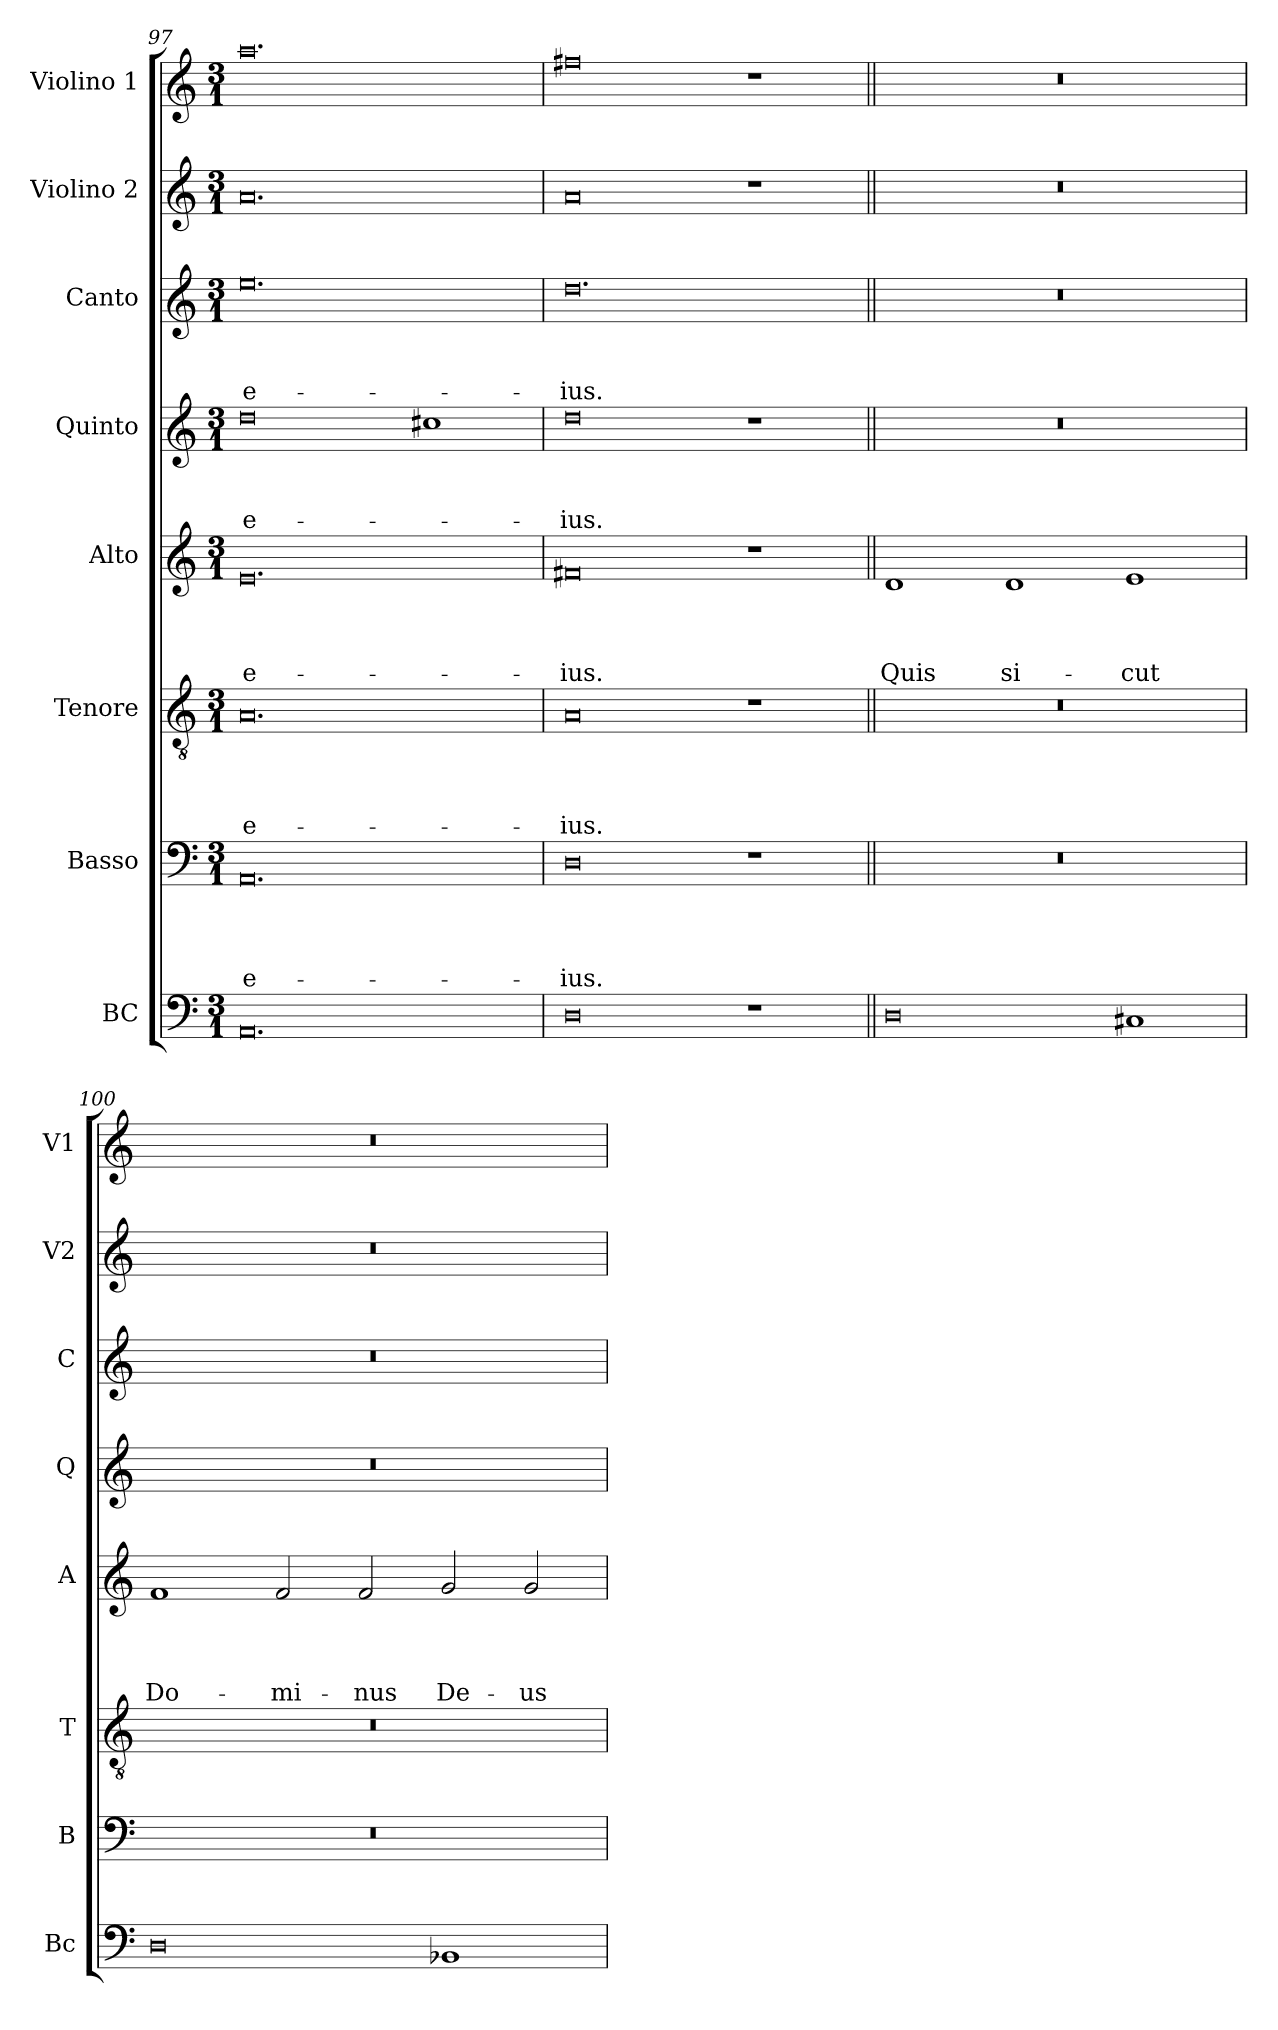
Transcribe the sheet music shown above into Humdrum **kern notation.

**kern	**kern	**text	**text	**text	**text	**kern	**text	**text	**text	**text	**kern	**text	**text	**text	**text	**kern	**text	**text	**text	**kern	**text	**text	**text	**kern	**kern
*part8	*part7	*part7	*part7	*part7	*part7	*part6	*part6	*part6	*part6	*part6	*part5	*part5	*part5	*part5	*part5	*part4	*part4	*part4	*part4	*part3	*part3	*part3	*part3	*part2	*part1
*staff8	*staff7	*staff7	*staff7	*staff7	*staff7	*staff6	*staff6	*staff6	*staff6	*staff6	*staff5	*staff5	*staff5	*staff5	*staff5	*staff4	*staff4	*staff4	*staff4	*staff3	*staff3	*staff3	*staff3	*staff2	*staff1
*I"BC	*I"Basso	*	*	*	*	*I"Tenore	*	*	*	*	*I"Alto	*	*	*	*	*I"Quinto	*	*	*	*I"Canto	*	*	*	*I"Violino 2	*I"Violino 1
*I'Bc	*I'B	*	*	*	*	*I'T	*	*	*	*	*I'A	*	*	*	*	*I'Q	*	*	*	*I'C	*	*	*	*I'V2	*I'V1
*clefF4	*clefF4	*	*	*	*	*clefGv2	*	*	*	*	*clefG2	*	*	*	*	*clefG2	*	*	*	*clefG2	*	*	*	*clefG2	*clefG2
*k[]	*k[]	*	*	*	*	*k[]	*	*	*	*	*k[]	*	*	*	*	*k[]	*	*	*	*k[]	*	*	*	*k[]	*k[]
*C:	*C:	*	*	*	*	*C:	*	*	*	*	*C:	*	*	*	*	*C:	*	*	*	*C:	*	*	*	*C:	*C:
*M3/1	*M3/1	*	*	*	*	*M3/1	*	*	*	*	*M3/1	*	*	*	*	*M3/1	*	*	*	*M3/1	*	*	*	*M3/1	*M3/1
=97	=97	=97	=97	=97	=97	=97	=97	=97	=97	=97	=97	=97	=97	=97	=97	=97	=97	=97	=97	=97	=97	=97	=97	=97	=97
!	!	!	!	!	!LO:LY:b	!	!	!	!	!LO:LY:b	!	!	!	!	!LO:LY:b	!	!	!	!LO:LY:b	!	!	!	!LO:LY:b	!	!
0.AA	0.AA	.	.	.	e-	0.A	.	.	.	e-	0.e	.	.	.	e-	0dd	.	.	e-	0.ee	.	.	e-	0.a	0.aa
.	.	.	.	.	.	.	.	.	.	.	.	.	.	.	.	1cc#X	.	.	.	.	.	.	.	.	.
=98	=98	=98	=98	=98	=98	=98	=98	=98	=98	=98	=98	=98	=98	=98	=98	=98	=98	=98	=98	=98	=98	=98	=98	=98	=98
!	!	!	!	!	!LO:LY:b	!	!	!	!	!LO:LY:b	!	!	!	!	!LO:LY:b	!	!	!	!LO:LY:b	!	!	!	!LO:LY:b	!	!
0D	0D	.	.	.	-ius.	0A	.	.	.	-ius.	0f#X	.	.	.	-ius.	0dd	.	.	-ius.	0.dd	.	.	-ius.	0a	0ff#X
1r	1r	.	.	.	.	1r	.	.	.	.	1r	.	.	.	.	1r	.	.	.	.	.	.	.	1r	1r
!!LO:PB:g=z
=99||	=99||	=99||	=99||	=99||	=99||	=99||	=99||	=99||	=99||	=99||	=99||	=99||	=99||	=99||	=99||	=99||	=99||	=99||	=99||	=99||	=99||	=99||	=99||	=99||	=99||
!	!	!	!	!	!	!	!	!	!	!	!	!	!	!	!LO:LY:b	!	!	!	!	!	!	!	!	!	!
0D	0.r	.	.	.	.	0.r	.	.	.	.	1d	.	.	.	Quis	0.r	.	.	.	0.r	.	.	.	0.r	0.r
!	!	!	!	!	!	!	!	!	!	!	!	!	!	!	!LO:LY:b	!	!	!	!	!	!	!	!	!	!
.	.	.	.	.	.	.	.	.	.	.	1d	.	.	.	si-	.	.	.	.	.	.	.	.	.	.
!	!	!	!	!	!	!	!	!	!	!	!	!	!	!	!LO:LY:b	!	!	!	!	!	!	!	!	!	!
1C#X	.	.	.	.	.	.	.	.	.	.	1e	.	.	.	-cut	.	.	.	.	.	.	.	.	.	.
=100	=100	=100	=100	=100	=100	=100	=100	=100	=100	=100	=100	=100	=100	=100	=100	=100	=100	=100	=100	=100	=100	=100	=100	=100	=100
!	!	!	!	!	!	!	!	!	!	!	!	!	!	!	!LO:LY:b	!	!	!	!	!	!	!	!	!	!
0D	0.r	.	.	.	.	0.r	.	.	.	.	1f	.	.	.	Do-	0.r	.	.	.	0.r	.	.	.	0.r	0.r
!	!	!	!	!	!	!	!	!	!	!	!	!	!	!	!LO:LY:b	!	!	!	!	!	!	!	!	!	!
.	.	.	.	.	.	.	.	.	.	.	2f/	.	.	.	-mi-	.	.	.	.	.	.	.	.	.	.
!	!	!	!	!	!	!	!	!	!	!	!	!	!	!	!LO:LY:b	!	!	!	!	!	!	!	!	!	!
.	.	.	.	.	.	.	.	.	.	.	2f/	.	.	.	-nus	.	.	.	.	.	.	.	.	.	.
!	!	!	!	!	!	!	!	!	!	!	!	!	!	!	!LO:LY:b	!	!	!	!	!	!	!	!	!	!
1BB-X	.	.	.	.	.	.	.	.	.	.	2g/	.	.	.	De-	.	.	.	.	.	.	.	.	.	.
!	!	!	!	!	!	!	!	!	!	!	!	!	!	!	!LO:LY:b	!	!	!	!	!	!	!	!	!	!
.	.	.	.	.	.	.	.	.	.	.	2g/	.	.	.	-us	.	.	.	.	.	.	.	.	.	.
=	=	=	=	=	=	=	=	=	=	=	=	=	=	=	=	=	=	=	=	=	=	=	=	=	=
*-	*-	*-	*-	*-	*-	*-	*-	*-	*-	*-	*-	*-	*-	*-	*-	*-	*-	*-	*-	*-	*-	*-	*-	*-	*-
